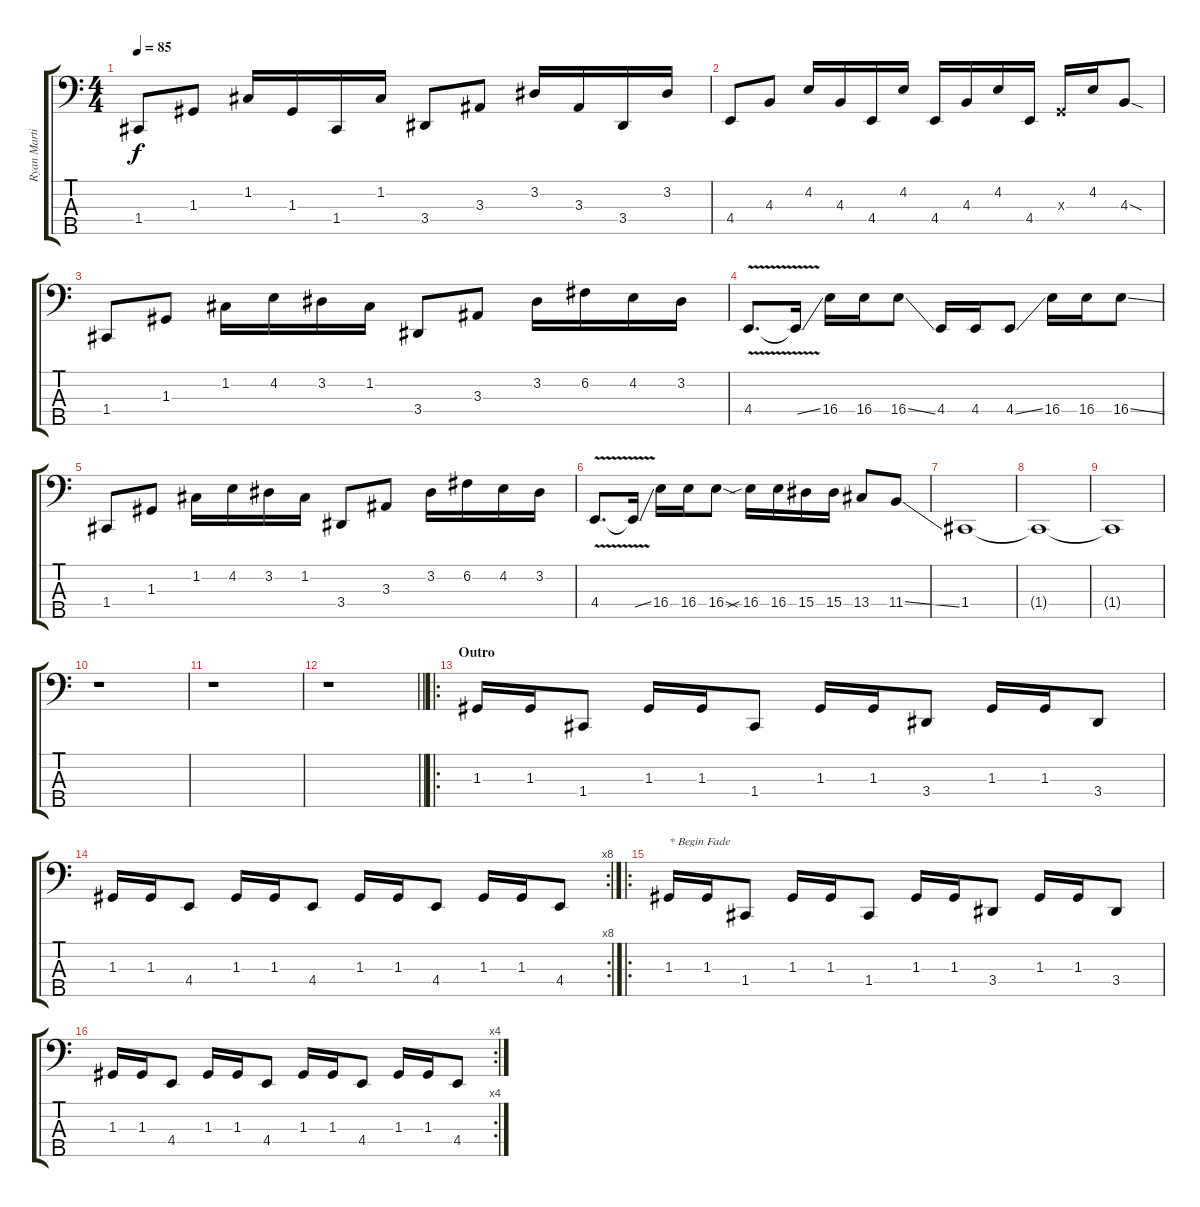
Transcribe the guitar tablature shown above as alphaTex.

\track ("Ryan Martinie " "Ryan Marti") {instrument electricbassfinger}
\staff {score tabs}
\tuning (F2 C2 G1 C1 G0) {hide}
\ts (4 4)
\tempo 85
\clef f4
\ks c
1.4.8{dy f} 1.3.8 1.2.16 1.3.16 1.4.16 1.2.16 3.4.8 3.3.8 3.2.16 3.3.16 3.4.16 3.2.16 |
4.4.8 4.3.8 4.2.16 4.3.16 4.4.16 4.2.16 4.4.16 4.3.16 4.2.16 4.4.16 0.3{x}.16 4.2.16 4.3{sod}.8 |
1.4.8 1.3.8 1.2.16 4.2.16 3.2.16 1.2.16 3.4.8 3.3.8 3.2.16 6.2.16 4.2.16 3.2.16 |
4.4{v}.8{d} 4.4{ss t}.16 16.4.16 16.4.16 16.4{ss}.8 4.4.16 4.4.16 4.4{ss}.8 16.4.16 16.4.16 16.4{ss}.8 |
1.4.8 1.3.8 1.2.16 4.2.16 3.2.16 1.2.16 3.4.8 3.3.8 3.2.16 6.2.16 4.2.16 3.2.16 |
4.4{v}.8{d} 4.4{ss t}.16 16.4.16 16.4.16 16.4{sod}.8 16.4{sib}.16 16.4.16 15.4.16 15.4.16 13.4.8 11.4{ss}.8 |
1.4.1 |
1.4{t}.1 |
1.4{t}.1 |
r.1 |
r.1 |
\barLineRight lightlight
r.1 |
\ro
\section ("" "Outro")
1.3.16 1.3.16 1.4.8 1.3.16 1.3.16 1.4.8 1.3.16 1.3.16 3.4.8 1.3.16 1.3.16 3.4.8 |
\rc 8
1.3.16 1.3.16 4.4.8 1.3.16 1.3.16 4.4.8 1.3.16 1.3.16 4.4.8 1.3.16 1.3.16 4.4.8 |
\ro
1.3.16{txt "* Begin Fade"} 1.3.16 1.4.8 1.3.16 1.3.16 1.4.8 1.3.16 1.3.16 3.4.8 1.3.16 1.3.16 3.4.8 |
\rc 4
1.3.16 1.3.16 4.4.8 1.3.16 1.3.16 4.4.8 1.3.16 1.3.16 4.4.8 1.3.16 1.3.16 4.4.8
